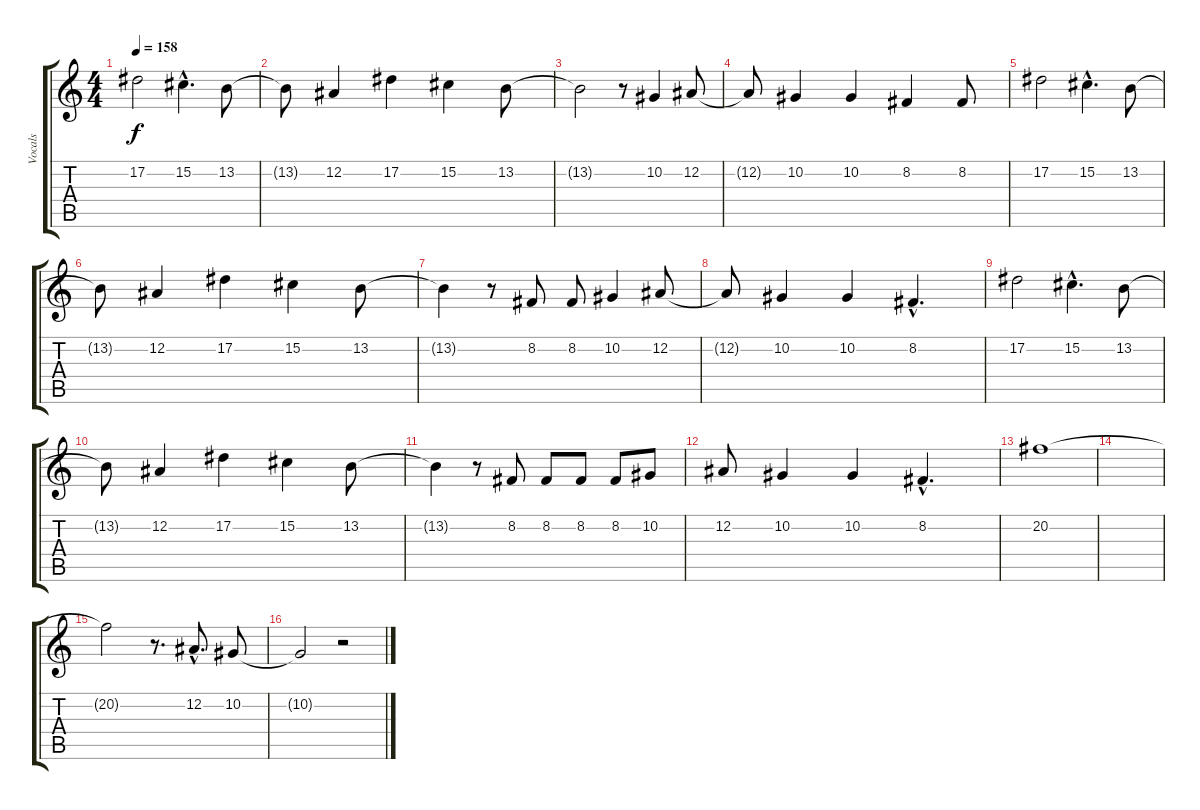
\track ("Vocals" "Vocals") {instrument flute}
\staff {score tabs}
\tuning (Eb4 Bb3 Gb3 Db3 Ab2 Eb2) {hide}
\ts (4 4)
\tempo 158
\clef g2
\ks c
17.2.2{dy f} 15.2{hac}.4{d} 13.2.8 |
13.2{t}.8 12.2.4 17.2.4 15.2.4 13.2.8 |
13.2{t}.2 r.8 10.2.4 12.2.8 |
12.2{t}.8 10.2.4 10.2.4 8.2.4 8.2.8 |
17.2.2 15.2{hac}.4{d} 13.2.8 |
13.2{t}.8 12.2.4 17.2.4 15.2.4 13.2.8 |
13.2{t}.4 r.8 8.2.8 8.2.8 10.2.4 12.2.8 |
12.2{t}.8 10.2.4 10.2.4 8.2{hac}.4{d} |
17.2.2 15.2{hac}.4{d} 13.2.8 |
13.2{t}.8 12.2.4 17.2.4 15.2.4 13.2.8 |
13.2{t}.4 r.8 8.2.8 8.2.8 8.2.8 8.2.8 10.2.8 |
12.2.8 10.2.4 10.2.4 8.2{hac}.4{d} |
20.2.1 |
|
20.2{t}.2 r.8{d} 12.2{hac}.8{d} 10.2.8 |
10.2{t}.2{volume 6} r.2
